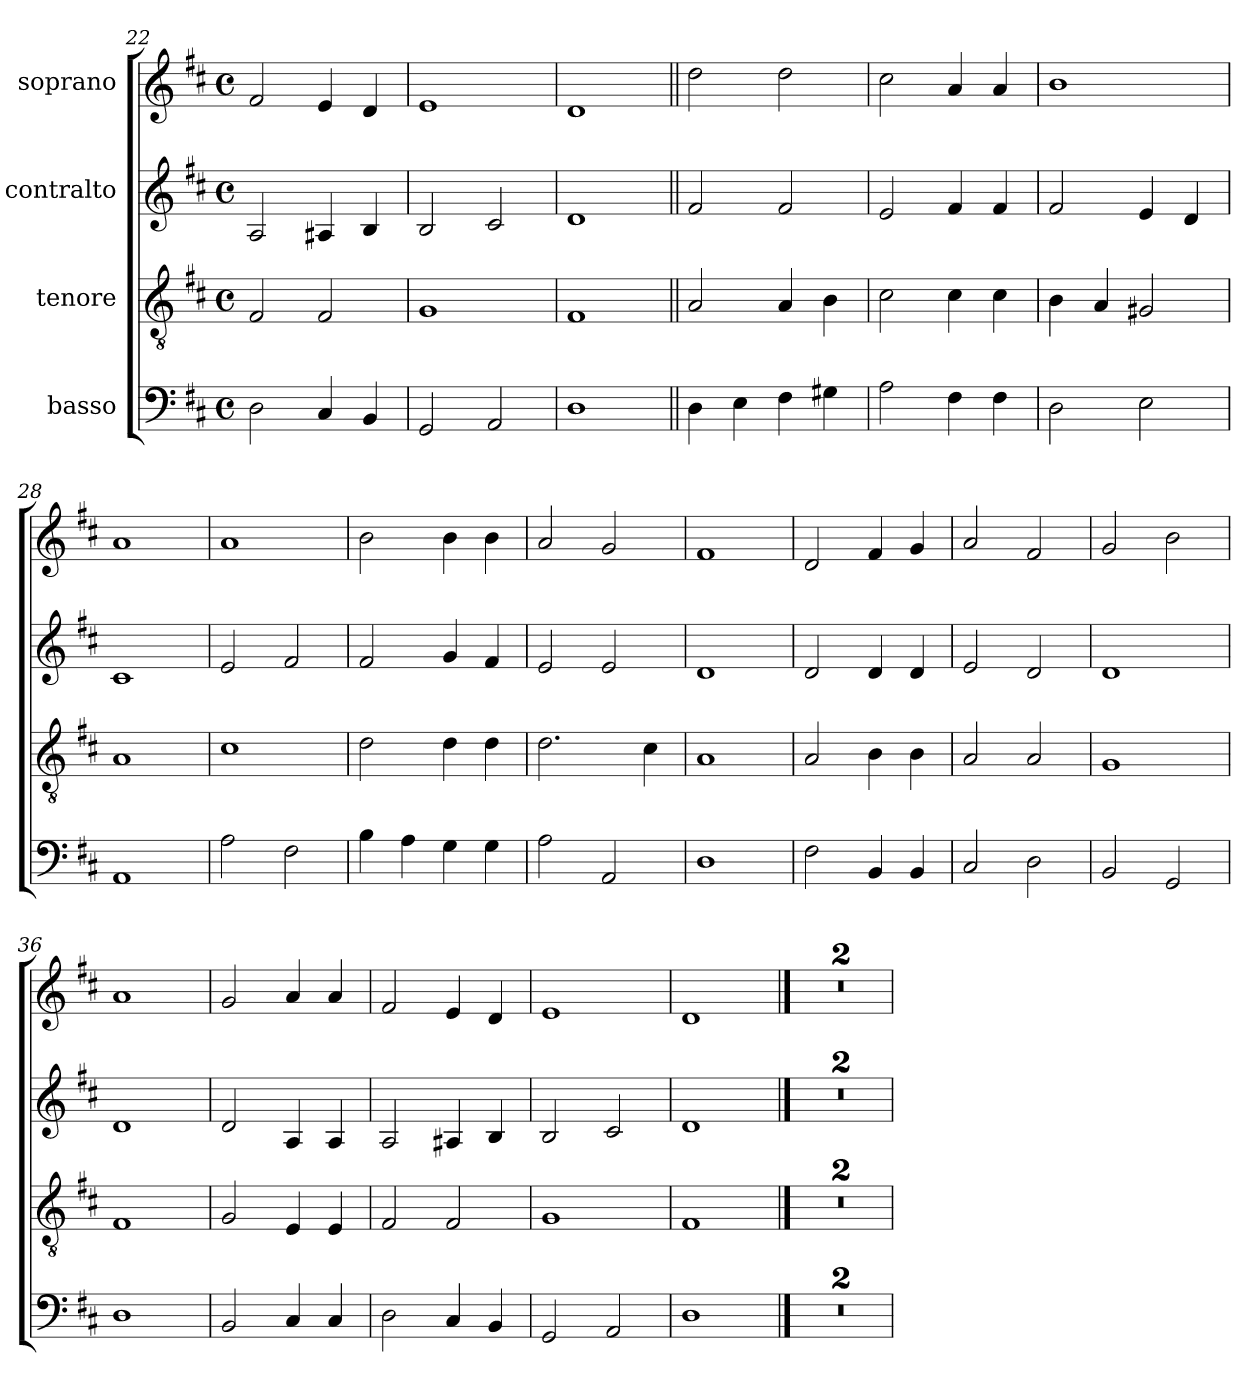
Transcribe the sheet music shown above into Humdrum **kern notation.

**kern	**kern	**kern	**kern
*part4	*part3	*part2	*part1
*staff4	*staff3	*staff2	*staff1
*I"basso	*I"tenore	*I"contralto	*I"soprano
*clefF4	*clefGv2	*clefG2	*clefG2
*k[f#c#]	*k[f#c#]	*k[f#c#]	*k[f#c#]
*D:	*D:	*D:	*D:
*M4/4	*M4/4	*M4/4	*M4/4
*met(c)	*met(c)	*met(c)	*met(c)
=22	=22	=22	=22
2D\	2F#/	2A/	2f#/
4C#/	2F#/	4A#X/	4e/
4BB/	.	4B/	4d/
!!LO:PB:g=z
=23	=23	=23	=23
2GG/	1G	2B/	1e
2AA/	.	2c#/	.
=24	=24	=24	=24
1D	1F#	1d	1d
=25||	=25||	=25||	=25||
4D\	2A/	2f#/	2dd\
4E\	.	.	.
4F#\	4A/	2f#/	2dd\
4G#X\	4B\	.	.
=26	=26	=26	=26
2A\	2c#\	2e/	2cc#\
4F#\	4c#\	4f#/	4a/
4F#\	4c#\	4f#/	4a/
=27	=27	=27	=27
2D\	4B\	2f#/	1b
.	4A/	.	.
2E\	2G#X/	4e/	.
.	.	4d/	.
=28	=28	=28	=28
1AA	1A	1c#	1a
!!LO:LB:g=z
=29	=29	=29	=29
2A\	1c#	2e/	1a
2F#\	.	2f#/	.
=30	=30	=30	=30
4B\	2d\	2f#/	2b\
4A\	.	.	.
4G\	4d\	4g/	4b\
4G\	4d\	4f#/	4b\
=31	=31	=31	=31
2A\	2.d\	2e/	2a/
2AA/	.	2e/	2g/
.	4c#\	.	.
=32	=32	=32	=32
1D	1A	1d	1f#
=33	=33	=33	=33
2F#\	2A/	2d/	2d/
4BB/	4B\	4d/	4f#/
4BB/	4B\	4d/	4g/
=34	=34	=34	=34
2C#/	2A/	2e/	2a/
2D\	2A/	2d/	2f#/
!!LO:LB:g=z
=35	=35	=35	=35
2BB/	1G	1d	2g/
2GG/	.	.	2b\
=36	=36	=36	=36
1D	1F#	1d	1a
=37	=37	=37	=37
2BB/	2G/	2d/	2g/
4C#/	4E/	4A/	4a/
4C#/	4E/	4A/	4a/
=38	=38	=38	=38
2D\	2F#/	2A/	2f#/
4C#/	2F#/	4A#X/	4e/
4BB/	.	4B/	4d/
=39	=39	=39	=39
2GG/	1G	2B/	1e
2AA/	.	2c#/	.
=40	=40	=40	=40
1D	1F#	1d	1d
!!LO:LB:g=z
==41	==41	==41	==41
1r	1r	1r	1r
=42	=42	=42	=42
1r	1r	1r	1r
=	=	=	=
*-	*-	*-	*-
